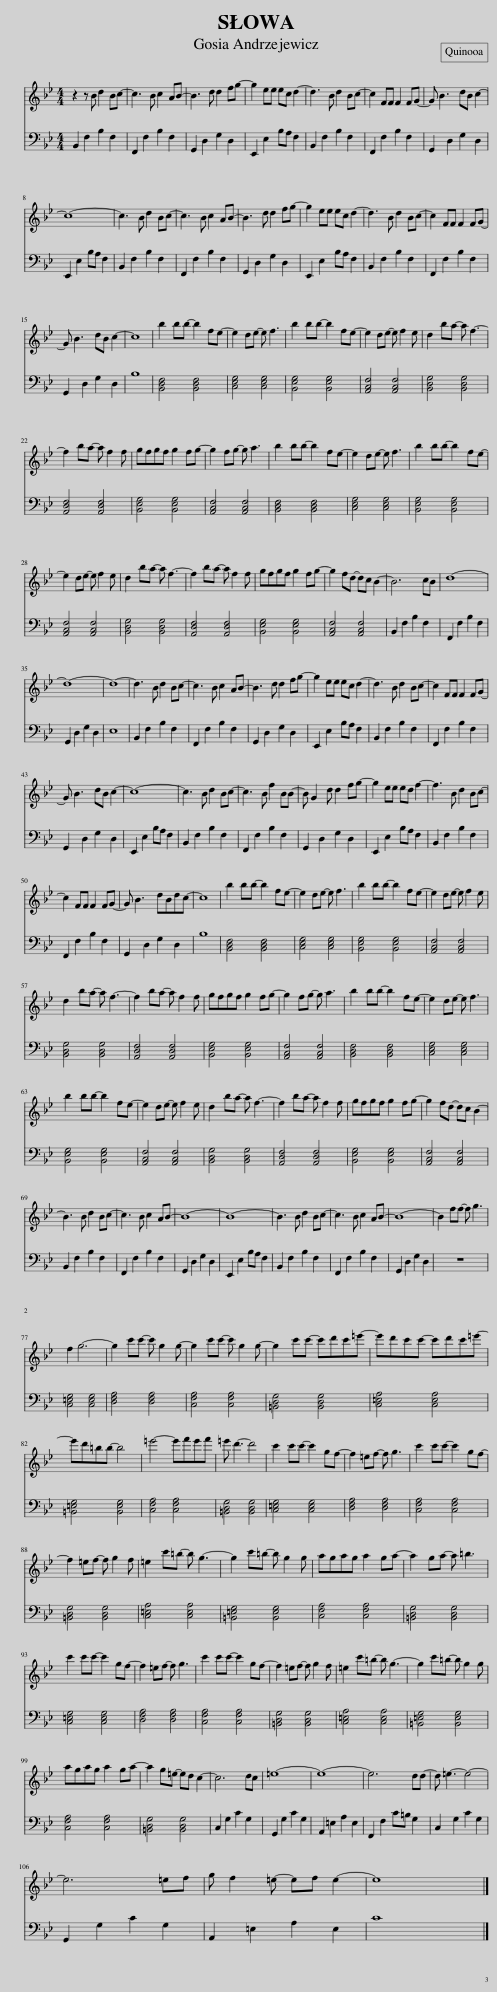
X:1
%%score 1 2
L:1/8
M:4/4
I:linebreak $
K:Bb
V:1 treble
V:2 bass
V:1
 z2 z B d2 Bc- | c3 B c2 AB- | B3 d d2 fg- | g2 ee ec d2- | d3 B d2 Bc- | %5
 c2 FF F2 FG- | G B3 dB c2- |$ c8- | c3 B d2 Bc- | c3 B c2 AB- | %10
 B3 d d2 fg- | g2 ee ec d2- | d3 B d2 Bc- | c2 FF F2 FG- |$ G B3 dB c2- | %15
 c8 | b2 bb- b2 fe- | e2 de- e f3 | b2 bb- b2 fe- | e2 de- e f2 e | %20
 d2 ba- a f3- |$ f2 ba- a f2 f | gfgf g2 fg- | g2 fg- g a3 | b2 bb- b2 fe- | %25
 e2 de- e f3 | b2 bb- b2 fe- |$ e2 de- e f2 e | d2 ba- a f3- | f2 ba- a f2 f | %30
 gfgf g2 fg- | g2 fd- dc B2- | B6 cB | d8- |$ d8- | %35
 d8- | d3 B d2 Bc- | c3 B c2 AB- | B3 d d2 fg- | g2 ee ec d2- | %40
 d3 B d2 Bc- | c2 FF F2 FG- |$ G B3 dB c2- | c8- | c3 B d2 Bc- | %45
 c3 B f2 BB- | B G2 d d2 fg- | g2 ee ed f2- | f3 B d2 Bc- |$ c2 FF F2 FG- | %50
 G B3 dBdc- | c8 | b2 bb- b2 fe- | e2 de- e f3 | b2 bb- b2 fe- | %55
 e2 de- e f2 e |$ d2 ba- a f3- | f2 ba- a f2 f | gfgf g2 fg- | g2 fg- g a3 | %60
 b2 bb- b2 fe- | e2 de- e f3 |$ b2 bb- b2 fe- | e2 de- e f2 e | d2 ba- a f3- | %65
 f2 ba- a f2 f | gfgf g2 fg- | g2 fd- dc B2- |$ B3 B d2 Bc- | c3 B c2 AB- | %70
 B8- | B8- | B3 B d2 Bc- | c3 B c2 AB- | B8- | %75
 B2 ff- f g3 |$ f2 g6- | g2 c'c'- c' g2 g- | g2 c'c'- c' g2 g- | g2 c'c'- c'd'c'=e'- | %80
 e'd'c'c'- c'd'c'=e'- |$ e'd'=bb- b4 | =e'4- e'f'e'f' | =e' d'3- d'4 | c'2 c'c'- c'2 gf- | %85
 f2 =ef- f g3 | c'2 c'c'- c'2 gf- |$ f2 =ef- f g2 f | =e2 c'=b- b g3- | g2 c'=b- b g2 g | %90
 agag a2 ga- | a2 ga- a =b3 |$ c'2 c'c'- c'2 gf- | f2 =ef- f g3 | c'2 c'c'- c'2 gf- | %95
 f2 =ef- f g2 f | =e2 c'=b- b g3- | g2 c'=b- b g2 g |$ agag a2 ga- | a2 g=e- ed c2- | %100
 c6 dc | =e8- | e8- | e6 dd- | d =e3- e4- |$ %105
 e6 =ef | g f2 =e- ef e2- | e8 |] %108
V:2
 B,,2 F,2 B,2 F,2 | F,,2 F,2 B,2 F,2 | G,,2 D,2 G,2 D,2 | E,,2 E,2 B,A, F,2 | B,,2 F,2 B,2 F,2 | %5
 F,,2 F,2 B,2 F,2 | G,,2 D,2 G,2 D,2 |$ E,,2 E,2 B,A, F,2 | B,,2 F,2 B,2 F,2 | F,,2 F,2 B,2 F,2 | %10
 G,,2 D,2 G,2 D,2 | E,,2 E,2 B,A, F,2 | B,,2 F,2 B,2 F,2 | F,,2 F,2 B,2 F,2 |$ G,,2 D,2 G,2 D,2 | %15
 B,8 | [B,,D,F,]4 [B,,D,F,]4 | [C,E,G,]4 [C,E,G,]4 | [B,,E,G,]4 [B,,E,G,]4 | [A,,C,F,]4 [A,,C,F,]4 | %20
 [B,,D,G,]4 [B,,D,G,]4 |$ [A,,D,F,]4 [A,,D,F,]4 | [B,,E,G,]4 [B,,E,G,]4 | [A,,C,F,]4 [A,,C,F,]4 | [B,,D,F,]4 [B,,D,F,]4 | %25
 [C,E,G,]4 [C,E,G,]4 | [B,,E,G,]4 [B,,E,G,]4 |$ [A,,C,F,]4 [A,,C,F,]4 | [B,,D,G,]4 [B,,D,G,]4 | [A,,D,F,]4 [A,,D,F,]4 | %30
 [B,,E,G,]4 [B,,E,G,]4 | [A,,C,F,]4 [A,,C,F,]4 | B,,2 F,2 B,2 F,2 | F,,2 F,2 B,2 F,2 |$ G,,2 D,2 G,2 D,2 | %35
 E,8 | B,,2 F,2 B,2 F,2 | F,,2 F,2 B,2 F,2 | G,,2 D,2 G,2 D,2 | E,,2 E,2 B,A, F,2 | %40
 B,,2 F,2 B,2 F,2 | F,,2 F,2 B,2 F,2 |$ G,,2 D,2 G,2 D,2 | E,,2 E,2 B,A, F,2 | B,,2 F,2 B,2 F,2 | %45
 F,,2 F,2 B,2 F,2 | G,,2 D,2 G,2 D,2 | E,,2 E,2 B,A, F,2 | B,,2 F,2 B,2 F,2 |$ F,,2 F,2 B,2 F,2 | %50
 G,,2 D,2 G,2 D,2 | B,8 | [B,,D,F,]4 [B,,D,F,]4 | [C,E,G,]4 [C,E,G,]4 | [B,,E,G,]4 [B,,E,G,]4 | %55
 [A,,C,F,]4 [A,,C,F,]4 |$ [B,,D,G,]4 [B,,D,G,]4 | [A,,D,F,]4 [A,,D,F,]4 | [B,,E,G,]4 [B,,E,G,]4 | [A,,C,F,]4 [A,,C,F,]4 | %60
 [B,,D,F,]4 [B,,D,F,]4 | [C,E,G,]4 [C,E,G,]4 |$ [B,,E,G,]4 [B,,E,G,]4 | [A,,C,F,]4 [A,,C,F,]4 | [B,,D,G,]4 [B,,D,G,]4 | %65
 [A,,D,F,]4 [A,,D,F,]4 | [B,,E,G,]4 [B,,E,G,]4 | [A,,C,F,]4 [A,,C,F,]4 |$ B,,2 F,2 B,2 F,2 | F,,2 F,2 B,2 F,2 | %70
 G,,2 D,2 G,2 D,2 | E,,2 E,2 B,A, F,2 | B,,2 F,2 B,2 F,2 | F,,2 F,2 B,2 F,2 | G,,2 D,2 G,2 D,2 | %75
 z8 |$ [C,=E,G,]4 [C,E,G,]4 | [D,F,A,]4 [D,F,A,]4 | [C,F,A,]4 [C,F,A,]4 | [=B,,D,G,]4 [B,,D,G,]4 | %80
 [C,=E,A,]4 [C,E,A,]4 |$ [=B,,=E,G,]4 [B,,E,G,]4 | [C,F,A,]4 [C,F,A,]4 | [=B,,D,G,]4 [B,,D,G,]4 | [C,=E,G,]4 [C,E,G,]4 | %85
 [D,F,A,]4 [D,F,A,]4 | [C,F,A,]4 [C,F,A,]4 |$ [=B,,D,G,]4 [B,,D,G,]4 | [C,=E,A,]4 [C,E,A,]4 | [=B,,=E,G,]4 [B,,E,G,]4 | %90
 [C,F,A,]4 [C,F,A,]4 | [=B,,D,G,]4 [B,,D,G,]4 |$ [C,=E,G,]4 [C,E,G,]4 | [D,F,A,]4 [D,F,A,]4 | [C,F,A,]4 [C,F,A,]4 | %95
 [=B,,D,G,]4 [B,,D,G,]4 | [C,=E,A,]4 [C,E,A,]4 | [=B,,=E,G,]4 [B,,E,G,]4 |$ [C,F,A,]4 [C,F,A,]4 | [=B,,D,G,]4 [B,,D,G,]4 | %100
 C,2 G,2 C2 G,2 | G,,2 G,2 C2 G,2 | A,,2 =E,2 A,2 E,2 | F,,2 F,2 C=B, G,2 | C,2 G,2 C2 G,2 |$ %105
 G,,2 G,2 C2 G,2 | A,,2 =E,2 A,2 E,2 | C8 |] %108
